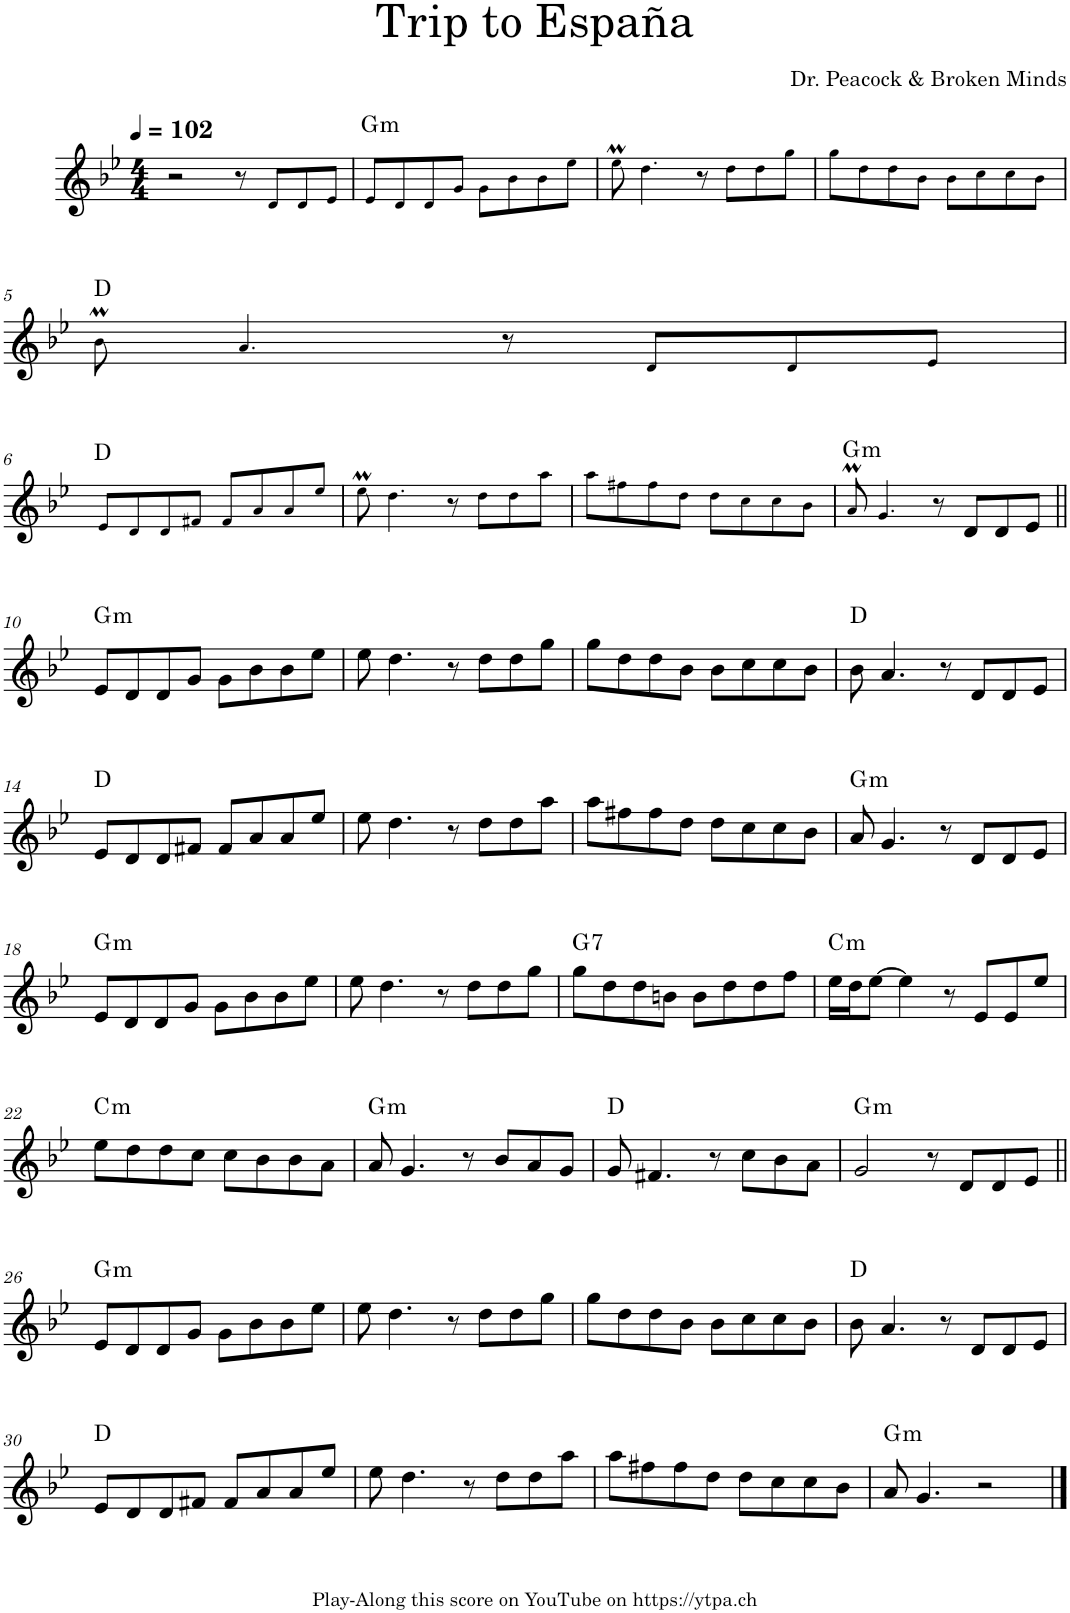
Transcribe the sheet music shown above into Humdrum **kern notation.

**kern	**harte
*part1	*part1
*staff1	*
*I"Piano	*
*I'Pno.	*
*clefG2	*
*k[b-e-]	*
*M4/4	*
*MM102	*
=1	=1
2r	.
8r	.
8d!/L	.
8d!/	.
8e-!/J	.
=2	=2
!	!LO:H:kt=m
8e-!/L	G:min
8d!/	.
8d!/	.
8g!/J	.
8g!\L	.
8b-!\	.
8b-!\	.
8ee-!\J	.
=3	=3
8ee-M!\	.
4.dd!\	.
8r	.
8dd!\L	.
8dd!\	.
8gg!\J	.
=4	=4
8gg!\L	.
8dd!\	.
8dd!\	.
8b-!\J	.
8b-!\L	.
8cc!\	.
8cc!\	.
8b-!\J	.
!!LO:LB:g=z
=5	=5
8b-M!\	D:maj
4.a!/	.
8r	.
8d!/L	.
8d!/	.
8e-!/J	.
!!LO:LB:g=z
=6	=6
8e-!/L	D:maj
8d!/	.
8d!/	.
8f#X!/J	.
8f#!/L	.
8a!/	.
8a!/	.
8ee-!/J	.
=7	=7
8ee-M!\	.
4.dd!\	.
8r	.
8dd!\L	.
8dd!\	.
8aa!\J	.
=8	=8
8aa!\L	.
8ff#X!\	.
8ff#!\	.
8dd!\J	.
8dd!\L	.
8cc!\	.
8cc!\	.
8b-!\J	.
=9	=9
!	!LO:H:kt=m
8am!/	G:min
4.g!/	.
8r	.
8d/L	.
8d/	.
8e-/J	.
!!LO:LB:g=z
=10||	=10||
!	!LO:H:kt=m
8e-/L	G:min
8d/	.
8d/	.
8g/J	.
8g\L	.
8b-\	.
8b-\	.
8ee-\J	.
=11	=11
8ee-\	.
4.dd\	.
8r	.
8dd\L	.
8dd\	.
8gg\J	.
=12	=12
8gg\L	.
8dd\	.
8dd\	.
8b-\J	.
8b-\L	.
8cc\	.
8cc\	.
8b-\J	.
=13	=13
8b-\	D:maj
4.a/	.
8r	.
8d/L	.
8d/	.
8e-/J	.
!!LO:LB:g=z
=14	=14
8e-/L	D:maj
8d/	.
8d/	.
8f#X/J	.
8f#/L	.
8a/	.
8a/	.
8ee-/J	.
=15	=15
8ee-\	.
4.dd\	.
8r	.
8dd\L	.
8dd\	.
8aa\J	.
=16	=16
8aa\L	.
8ff#X\	.
8ff#\	.
8dd\J	.
8dd\L	.
8cc\	.
8cc\	.
8b-\J	.
=17	=17
!	!LO:H:kt=m
8a/	G:min
4.g/	.
8r	.
8d/L	.
8d/	.
8e-/J	.
!!LO:LB:g=z
=18	=18
!	!LO:H:kt=m
8e-/L	G:min
8d/	.
8d/	.
8g/J	.
8g\L	.
8b-\	.
8b-\	.
8ee-\J	.
=19	=19
8ee-\	.
4.dd\	.
8r	.
8dd\L	.
8dd\	.
8gg\J	.
=20	=20
!	!LO:H:kt=7
8gg\L	G:7
8dd\	.
8dd\	.
8bn\J	.
8b\L	.
8dd\	.
8dd\	.
8ff\J	.
=21	=21
!	!LO:H:kt=m
16ee-\LL	C:min
16dd\J	.
[8ee-\J	.
4ee-\]	.
8r	.
8e-/L	.
8e-/	.
8ee-/J	.
!!LO:LB:g=z
=22	=22
!	!LO:H:kt=m
8ee-\L	C:min
8dd\	.
8dd\	.
8cc\J	.
8cc\L	.
8b-\	.
8b-\	.
8a\J	.
=23	=23
!	!LO:H:kt=m
8a/	G:min
4.g/	.
8r	.
8b-/L	.
8a/	.
8g/J	.
=24	=24
8g/	D:maj
4.f#X/	.
8r	.
8cc\L	.
8b-\	.
8a\J	.
=25	=25
!	!LO:H:kt=m
2g/	G:min
8r	.
8d/L	.
8d/	.
8e-/J	.
!!LO:LB:g=z
=26||	=26||
!	!LO:H:kt=m
8e-/L	G:min
8d/	.
8d/	.
8g/J	.
8g\L	.
8b-\	.
8b-\	.
8ee-\J	.
=27	=27
8ee-\	.
4.dd\	.
8r	.
8dd\L	.
8dd\	.
8gg\J	.
=28	=28
8gg\L	.
8dd\	.
8dd\	.
8b-\J	.
8b-\L	.
8cc\	.
8cc\	.
8b-\J	.
=29	=29
8b-\	D:maj
4.a/	.
8r	.
8d/L	.
8d/	.
8e-/J	.
!!LO:LB:g=z
=30	=30
8e-/L	D:maj
8d/	.
8d/	.
8f#X/J	.
8f#/L	.
8a/	.
8a/	.
8ee-/J	.
=31	=31
8ee-\	.
4.dd\	.
8r	.
8dd\L	.
8dd\	.
8aa\J	.
=32	=32
8aa\L	.
8ff#X\	.
8ff#\	.
8dd\J	.
8dd\L	.
8cc\	.
8cc\	.
8b-\J	.
=33	=33
!	!LO:H:kt=m
8a/	G:min
4.g/	.
2r	.
==	==
*-	*-
